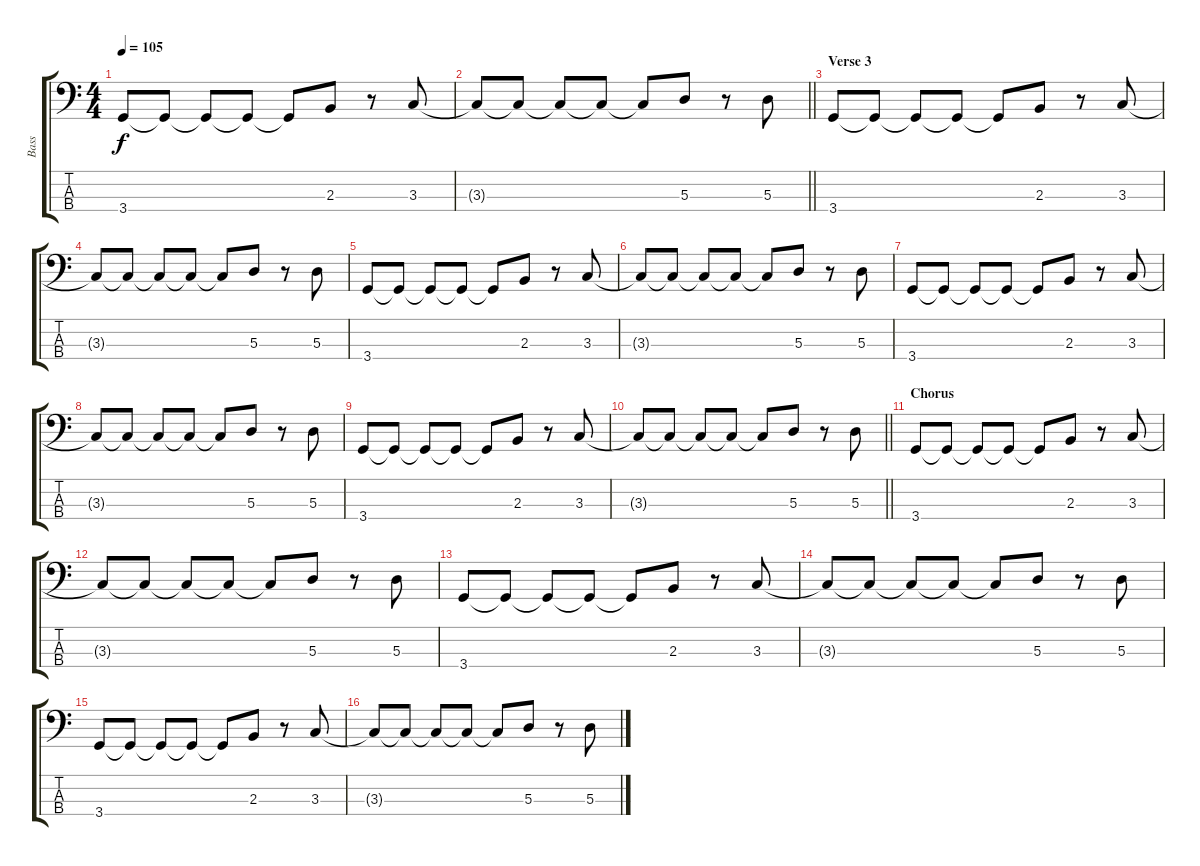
\track ("Bass" "Bass") {instrument electricbassfinger}
\staff {score tabs}
\tuning (G2 D2 A1 E1) {hide}
\ts (4 4)
\tempo 105
\clef f4
\ks c
3.4.8{dy f} 3.4{t}.8 3.4{t}.8 3.4{t}.8 3.4{t}.8 2.3.8 r.8 3.3.8 |
\barLineRight lightlight
3.3{t}.8 3.3{t}.8 3.3{t}.8 3.3{t}.8 3.3{t}.8 5.3.8 r.8 5.3.8 |
\section ("" "Verse 3")
3.4.8 3.4{t}.8 3.4{t}.8 3.4{t}.8 3.4{t}.8 2.3.8 r.8 3.3.8 |
3.3{t}.8 3.3{t}.8 3.3{t}.8 3.3{t}.8 3.3{t}.8 5.3.8 r.8 5.3.8 |
3.4.8 3.4{t}.8 3.4{t}.8 3.4{t}.8 3.4{t}.8 2.3.8 r.8 3.3.8 |
3.3{t}.8 3.3{t}.8 3.3{t}.8 3.3{t}.8 3.3{t}.8 5.3.8 r.8 5.3.8 |
3.4.8 3.4{t}.8 3.4{t}.8 3.4{t}.8 3.4{t}.8 2.3.8 r.8 3.3.8 |
3.3{t}.8 3.3{t}.8 3.3{t}.8 3.3{t}.8 3.3{t}.8 5.3.8 r.8 5.3.8 |
3.4.8 3.4{t}.8 3.4{t}.8 3.4{t}.8 3.4{t}.8 2.3.8 r.8 3.3.8 |
\barLineRight lightlight
3.3{t}.8 3.3{t}.8 3.3{t}.8 3.3{t}.8 3.3{t}.8 5.3.8 r.8 5.3.8 |
\section ("" "Chorus")
3.4.8 3.4{t}.8 3.4{t}.8 3.4{t}.8 3.4{t}.8 2.3.8 r.8 3.3.8 |
3.3{t}.8 3.3{t}.8 3.3{t}.8 3.3{t}.8 3.3{t}.8 5.3.8 r.8 5.3.8 |
3.4.8 3.4{t}.8 3.4{t}.8 3.4{t}.8 3.4{t}.8 2.3.8 r.8 3.3.8 |
3.3{t}.8 3.3{t}.8 3.3{t}.8 3.3{t}.8 3.3{t}.8 5.3.8 r.8 5.3.8 |
3.4.8 3.4{t}.8 3.4{t}.8 3.4{t}.8 3.4{t}.8 2.3.8 r.8 3.3.8 |
3.3{t}.8 3.3{t}.8 3.3{t}.8 3.3{t}.8 3.3{t}.8 5.3.8 r.8 5.3.8
